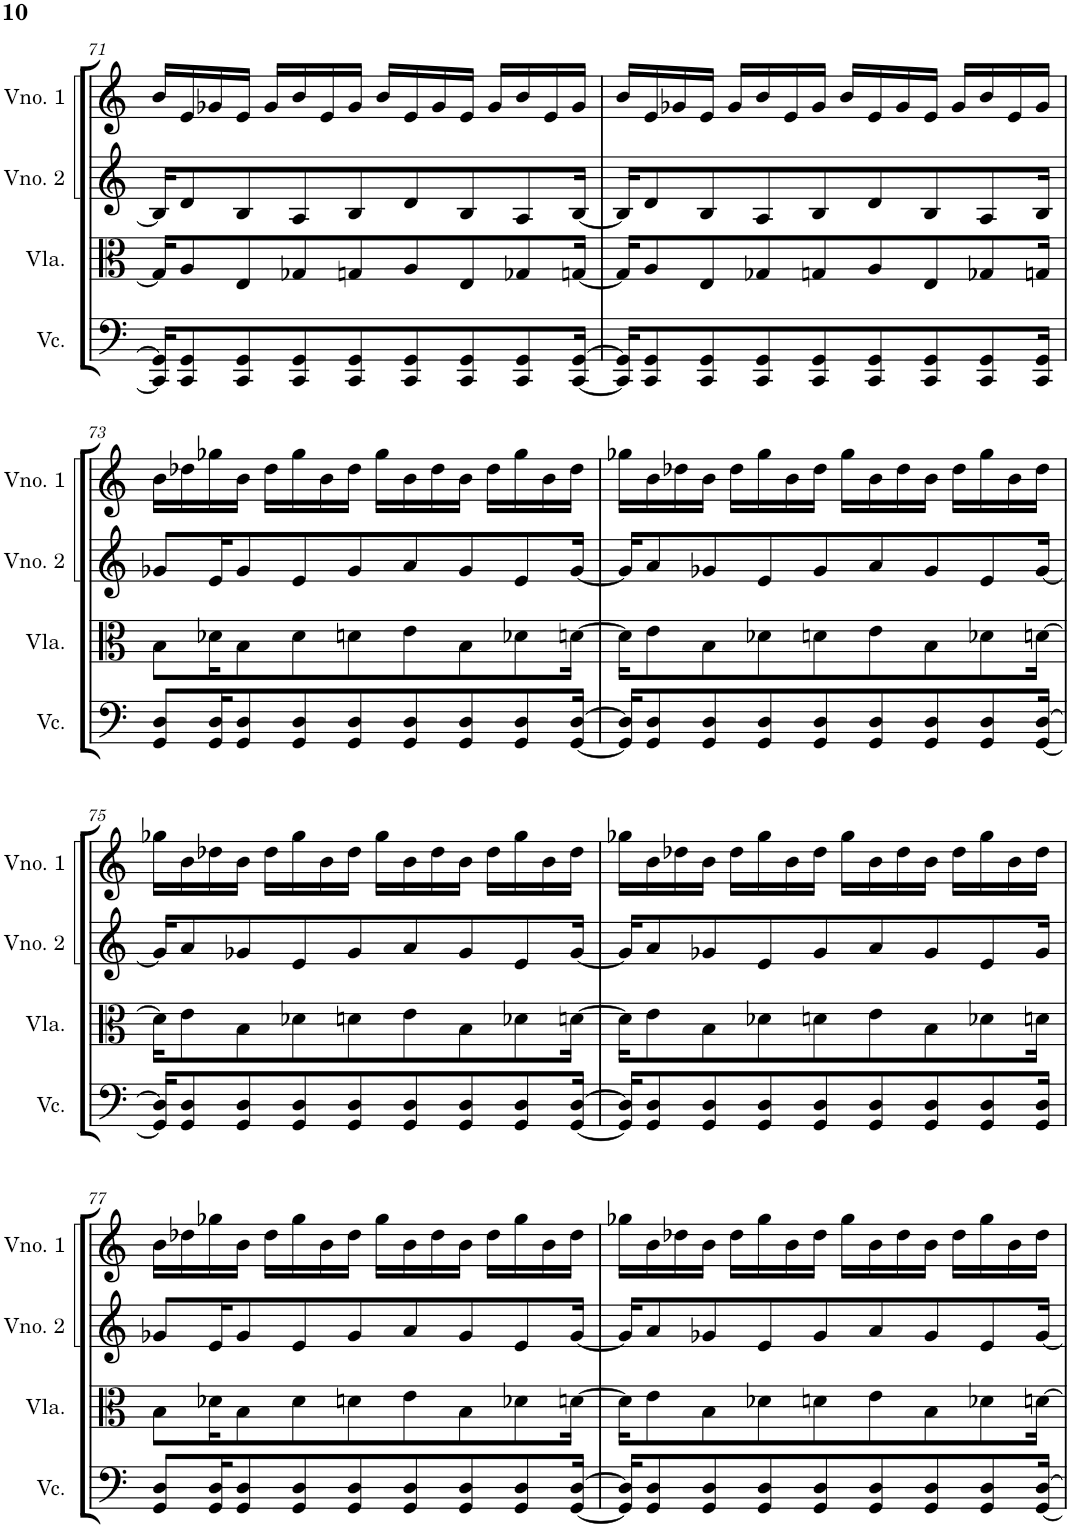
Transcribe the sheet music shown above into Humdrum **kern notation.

**kern	**kern	**kern	**kern
*part4	*part3	*part2	*part1
*staff4	*staff3	*staff2	*staff1
*I"Violoncelo	*I"Viola	*I"Violino 2	*I"Violino 1
*I'Vc.	*I'Vla.	*I'Vno. 2	*I'Vno. 1
!!LO:PB:g=z
*clefF4	*clefC3	*clefG2	*clefG2
*k[]	*k[]	*k[]	*k[]
*M4/4	*M4/4	*M4/4	*M4/4
=71	=71	=71	=71
16CC/] 16GG/]KL	16G/KL]	16B/KL]	16b/LL
8CC/ 8GG/	8A/	8d/	16e/
.	.	.	16g-X/
8CC/ 8GG/	8E/	8B/	16e/JJ
.	.	.	16g-/LL
8CC/ 8GG/	8G-X/	8A/	16b/
.	.	.	16e/
8CC/ 8GG/	8Gn/	8B/	16g-/JJ
.	.	.	16b/LL
8CC/ 8GG/	8A/	8d/	16e/
.	.	.	16g-/
8CC/ 8GG/	8E/	8B/	16e/JJ
.	.	.	16g-/LL
8CC/ 8GG/	8G-X/	8A/	16b/
.	.	.	16e/
[16CC/ [16GG/Jk	[16Gn/Jk	[16B/Jk	16g-/JJ
=72	=72	=72	=72
16CC/] 16GG/]KL	16G/KL]	16B/KL]	16b/LL
8CC/ 8GG/	8A/	8d/	16e/
.	.	.	16g-X/
8CC/ 8GG/	8E/	8B/	16e/JJ
.	.	.	16g-/LL
8CC/ 8GG/	8G-X/	8A/	16b/
.	.	.	16e/
8CC/ 8GG/	8Gn/	8B/	16g-/JJ
.	.	.	16b/LL
8CC/ 8GG/	8A/	8d/	16e/
.	.	.	16g-/
8CC/ 8GG/	8E/	8B/	16e/JJ
.	.	.	16g-/LL
8CC/ 8GG/	8G-X/	8A/	16b/
.	.	.	16e/
16CC/ 16GG/Jk	16Gn/Jk	16B/Jk	16g-/JJ
!!LO:LB:g=z
=73	=73	=73	=73
8GG/ 8D/L	8B\L	8g-X/L	16b\LL
.	.	.	16dd-X\
16GG/ 16D/K	16d-X\K	16e/K	16gg-X\
8GG/ 8D/	8B\	8g-/	16b\JJ
.	.	.	16dd-\LL
8GG/ 8D/	8d-\	8e/	16gg-\
.	.	.	16b\
8GG/ 8D/	8dn\	8g-/	16dd-\JJ
.	.	.	16gg-\LL
8GG/ 8D/	8e\	8a/	16b\
.	.	.	16dd-\
8GG/ 8D/	8B\	8g-/	16b\JJ
.	.	.	16dd-\LL
8GG/ 8D/	8d-X\	8e/	16gg-\
.	.	.	16b\
[16GG/ [16D/Jk	[16dn\Jk	[16g-/Jk	16dd-\JJ
=74	=74	=74	=74
16GG/] 16D/]KL	16d\KL]	16g-/KL]	16gg-X\LL
8GG/ 8D/	8e\	8a/	16b\
.	.	.	16dd-X\
8GG/ 8D/	8B\	8g-X/	16b\JJ
.	.	.	16dd-\LL
8GG/ 8D/	8d-X\	8e/	16gg-\
.	.	.	16b\
8GG/ 8D/	8dn\	8g-/	16dd-\JJ
.	.	.	16gg-\LL
8GG/ 8D/	8e\	8a/	16b\
.	.	.	16dd-\
8GG/ 8D/	8B\	8g-/	16b\JJ
.	.	.	16dd-\LL
8GG/ 8D/	8d-X\	8e/	16gg-\
.	.	.	16b\
[16GG/ [16D/Jk	[16dn\Jk	[16g-/Jk	16dd-\JJ
!!LO:LB:g=z
=75	=75	=75	=75
16GG/] 16D/]KL	16d\KL]	16g-/KL]	16gg-X\LL
8GG/ 8D/	8e\	8a/	16b\
.	.	.	16dd-X\
8GG/ 8D/	8B\	8g-X/	16b\JJ
.	.	.	16dd-\LL
8GG/ 8D/	8d-X\	8e/	16gg-\
.	.	.	16b\
8GG/ 8D/	8dn\	8g-/	16dd-\JJ
.	.	.	16gg-\LL
8GG/ 8D/	8e\	8a/	16b\
.	.	.	16dd-\
8GG/ 8D/	8B\	8g-/	16b\JJ
.	.	.	16dd-\LL
8GG/ 8D/	8d-X\	8e/	16gg-\
.	.	.	16b\
[16GG/ [16D/Jk	[16dn\Jk	[16g-/Jk	16dd-\JJ
=76	=76	=76	=76
16GG/] 16D/]KL	16d\KL]	16g-/KL]	16gg-X\LL
8GG/ 8D/	8e\	8a/	16b\
.	.	.	16dd-X\
8GG/ 8D/	8B\	8g-X/	16b\JJ
.	.	.	16dd-\LL
8GG/ 8D/	8d-X\	8e/	16gg-\
.	.	.	16b\
8GG/ 8D/	8dn\	8g-/	16dd-\JJ
.	.	.	16gg-\LL
8GG/ 8D/	8e\	8a/	16b\
.	.	.	16dd-\
8GG/ 8D/	8B\	8g-/	16b\JJ
.	.	.	16dd-\LL
8GG/ 8D/	8d-X\	8e/	16gg-\
.	.	.	16b\
16GG/ 16D/Jk	16dn\Jk	16g-/Jk	16dd-\JJ
!!LO:LB:g=z
=77	=77	=77	=77
8GG/ 8D/L	8B\L	8g-X/L	16b\LL
.	.	.	16dd-X\
16GG/ 16D/K	16d-X\K	16e/K	16gg-X\
8GG/ 8D/	8B\	8g-/	16b\JJ
.	.	.	16dd-\LL
8GG/ 8D/	8d-\	8e/	16gg-\
.	.	.	16b\
8GG/ 8D/	8dn\	8g-/	16dd-\JJ
.	.	.	16gg-\LL
8GG/ 8D/	8e\	8a/	16b\
.	.	.	16dd-\
8GG/ 8D/	8B\	8g-/	16b\JJ
.	.	.	16dd-\LL
8GG/ 8D/	8d-X\	8e/	16gg-\
.	.	.	16b\
[16GG/ [16D/Jk	[16dn\Jk	[16g-/Jk	16dd-\JJ
=78	=78	=78	=78
16GG/] 16D/]KL	16d\KL]	16g-/KL]	16gg-X\LL
8GG/ 8D/	8e\	8a/	16b\
.	.	.	16dd-X\
8GG/ 8D/	8B\	8g-X/	16b\JJ
.	.	.	16dd-\LL
8GG/ 8D/	8d-X\	8e/	16gg-\
.	.	.	16b\
8GG/ 8D/	8dn\	8g-/	16dd-\JJ
.	.	.	16gg-\LL
8GG/ 8D/	8e\	8a/	16b\
.	.	.	16dd-\
8GG/ 8D/	8B\	8g-/	16b\JJ
.	.	.	16dd-\LL
8GG/ 8D/	8d-X\	8e/	16gg-\
.	.	.	16b\
[16GG/ [16D/Jk	[16dn\Jk	[16g-/Jk	16dd-\JJ
=	=	=	=
*-	*-	*-	*-
